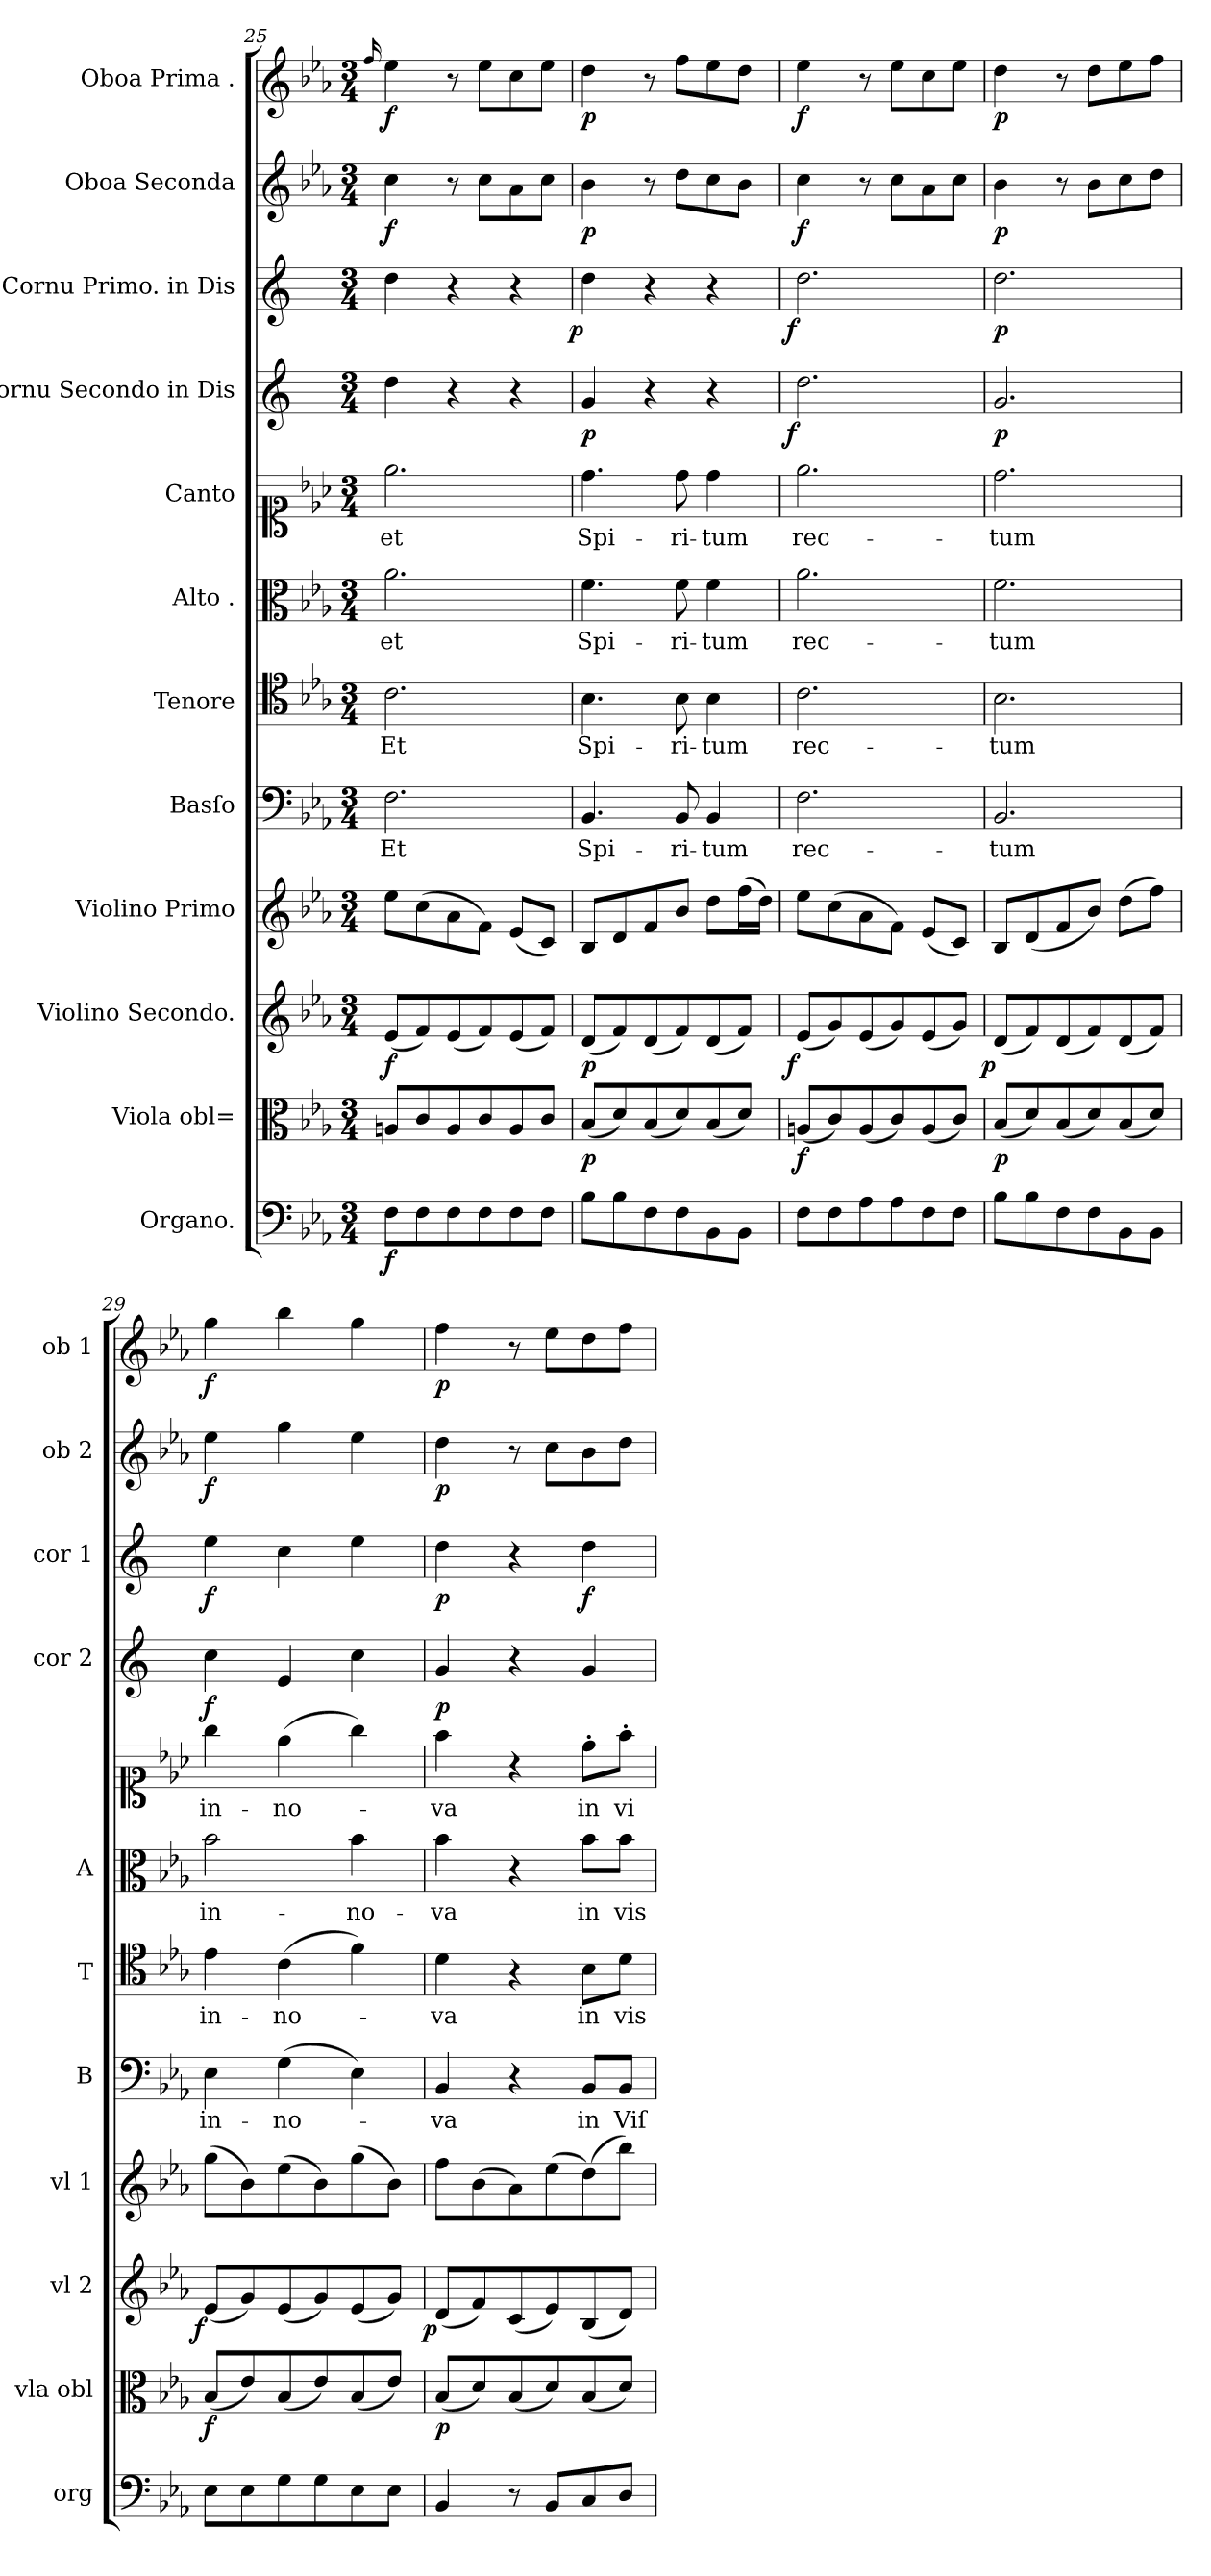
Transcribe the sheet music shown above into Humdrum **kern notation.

**kern	**dynam	**kern	**dynam	**kern	**dynam	**kern	**dynam	**kern	**text	**kern	**text	**kern	**text	**kern	**text	**kern	**dynam	**kern	**dynam	**kern	**dynam	**kern	**dynam
*part12	*part12	*part11	*part11	*part10	*part10	*part9	*part9	*part8	*part8	*part7	*part7	*part6	*part6	*part5	*part5	*part4	*part4	*part3	*part3	*part2	*part2	*part1	*part1
*staff12	*staff12	*staff11	*staff11	*staff10	*staff10	*staff9	*staff9	*staff8	*staff8	*staff7	*staff7	*staff6	*staff6	*staff5	*staff5	*staff4	*staff4	*staff3	*staff3	*staff2	*staff2	*staff1	*staff1
*I"Organo.	*	*I"Viola obl=	*	*I"Violino Secondo.	*	*I"Violino Primo	*	*I"Basſo	*	*I"Tenore	*	*I"Alto .	*	*I"Canto	*	*I"Cornu Secondo in Dis	*	*I"Cornu Primo. in Dis	*	*I"Oboa Seconda	*	*I"Oboa Prima .	*
*I'org	*	*I'vla obl	*	*I'vl 2	*	*I'vl 1	*	*I'B	*	*I'T	*	*I'A	*	*	*	*I'cor 2	*	*I'cor 1	*	*I'ob 2	*	*I'ob 1	*
*clefF4	*	*clefC3	*	*clefG2	*	*clefG2	*	*clefF4	*	*clefC4	*	*clefC3	*	*clefC1	*	*clefG2	*	*clefG2	*	*clefG2	*	*clefG2	*
*	*	*	*	*	*	*	*	*	*	*	*	*	*	*	*	*ITrd5c9	*	*ITrd5c9	*	*	*	*	*
*k[b-e-a-]	*	*k[b-e-a-]	*	*k[b-e-a-]	*	*k[b-e-a-]	*	*k[b-e-a-]	*	*k[b-e-a-]	*	*k[b-e-a-]	*	*k[b-e-a-]	*	*k[b-e-a-]	*	*k[b-e-a-]	*	*k[b-e-a-]	*	*k[b-e-a-]	*
*E-:	*	*E-:	*	*E-:	*	*E-:	*	*E-:	*	*E-:	*	*E-:	*	*E-:	*	*E-:	*	*E-:	*	*E-:	*	*E-:	*
*M3/4	*	*M3/4	*	*M3/4	*	*M3/4	*	*M3/4	*	*M3/4	*	*M3/4	*	*M3/4	*	*M3/4	*	*M3/4	*	*M3/4	*	*M3/4	*
=25	=25	=25	=25	=25	=25	=25	=25	=25	=25	=25	=25	=25	=25	=25	=25	=25	=25	=25	=25	=25	=25	=25	=25
.	.	.	.	.	.	.	.	.	.	.	.	.	.	.	.	.	.	.	.	.	.	16qqff/	.
!	!	!	!	!	!LO:DY:b	!	!	!	!	!	!	!	!	!	!	!	!	!	!	!	!	!	!
8F\L	f	8An/L	.	(8e-/L	f	8ee-\L	.	2.F\	Et	2.c\	Et	2.a-\	et	2.ee-\	et	4f\	.	4f\	.	4cc\	f	4ee-\	f
8F\	.	8c/	.	8f/)	.	(8cc\	.	.	.	.	.	.	.	.	.	.	.	.	.	.	.	.	.
8F\	.	8A/	.	(8e-/	.	8a-\	.	.	.	.	.	.	.	.	.	4r	.	4r	.	8r	.	8r	.
8F\	.	8c/	.	8f/)	.	8f\J)	.	.	.	.	.	.	.	.	.	.	.	.	.	8cc\L	.	8ee-\L	.
8F\	.	8A/	.	(8e-/	.	(8e-/L	.	.	.	.	.	.	.	.	.	4r	.	4r	.	8a-\	.	8cc\	.
8F\J	.	8c/J	.	8f/J)	.	8c/J)	.	.	.	.	.	.	.	.	.	.	.	.	.	8cc\J	.	8ee-\J	.
=26	=26	=26	=26	=26	=26	=26	=26	=26	=26	=26	=26	=26	=26	=26	=26	=26	=26	=26	=26	=26	=26	=26	=26
!	!	!	!	!	!LO:DY:b	!	!LO:DY:a	!	!	!	!	!	!	!	!	!	!	!	!LO:DY:rj	!	!	!	!
8B-\L	.	(8B-/L	p	(8d/L	p	8B-/L	p&colon;	4.BB-/	Spi-	4.B-\	Spi-	4.f\	Spi-	4.dd\	Spi-	4B-/	p	4f\	p	4b-\	p	4dd\	p
8B-\	.	8d/)	.	8f/)	.	8d/	.	.	.	.	.	.	.	.	.	.	.	.	.	.	.	.	.
8F\	.	(8B-/	.	(8d/	.	8f/	.	.	.	.	.	.	.	.	.	4r	.	4r	.	8r	.	8r	.
8F\	.	8d/)	.	8f/)	.	8b-/J	.	8BB-/	-ri-	8B-\	-ri-	8f\	-ri-	8dd\	-ri-	.	.	.	.	8dd\L	.	8ff\L	.
8BB-\	.	(8B-/	.	(8d/	.	8dd\L	.	4BB-/	-tum	4B-\	-tum	4f\	-tum	4dd\	-tum	4r	.	4r	.	8cc\	.	8ee-\	.
8BB-\J	.	8d/J)	.	8f/J)	.	(16ff\L	.	.	.	.	.	.	.	.	.	.	.	.	.	8b-\J	.	8dd\J	.
.	.	.	.	.	.	16dd\JJ)	.	.	.	.	.	.	.	.	.	.	.	.	.	.	.	.	.
=27	=27	=27	=27	=27	=27	=27	=27	=27	=27	=27	=27	=27	=27	=27	=27	=27	=27	=27	=27	=27	=27	=27	=27
!	!	!	!	!	!LO:DY:b:rj	!	!LO:DY:a	!	!	!	!	!	!	!	!	!	!LO:DY:rj	!	!LO:DY:rj	!	!	!	!
8F\L	.	(8An/L	f	(8e-/L	f	8ee-\L	f&colon;	2.F\	rec-	2.c\	rec-	2.a-\	rec-	2.ee-\	rec-	2.f\	f	2.f\	f	4cc\	f	4ee-\	f
8F\	.	8c/)	.	8g/)	.	(8cc\	.	.	.	.	.	.	.	.	.	.	.	.	.	.	.	.	.
8A-\	.	(8A/	.	(8e-/	.	8a-\	.	.	.	.	.	.	.	.	.	.	.	.	.	8r	.	8r	.
8A-\	.	8c/)	.	8g/)	.	8f\J)	.	.	.	.	.	.	.	.	.	.	.	.	.	8cc\L	.	8ee-\L	.
8F\	.	(8A/	.	(8e-/	.	(8e-/L	.	.	.	.	.	.	.	.	.	.	.	.	.	8a-\	.	8cc\	.
8F\J	.	8c/J)	.	8g/J)	.	8c/J)	.	.	.	.	.	.	.	.	.	.	.	.	.	8cc\J	.	8ee-\J	.
=28	=28	=28	=28	=28	=28	=28	=28	=28	=28	=28	=28	=28	=28	=28	=28	=28	=28	=28	=28	=28	=28	=28	=28
!	!	!	!	!	!LO:DY:b:rj	!	!LO:DY:a	!	!	!	!	!	!	!	!	!	!	!	!	!	!	!	!
8B-\L	.	(8B-/L	p	(8d/L	p	8B-/L	p&colon;	2.BB-/	-tum	2.B-\	-tum	2.f\	-tum	2.dd\	-tum	2.B-/	p	2.f\	p	4b-\	p	4dd\	p
8B-\	.	8d/)	.	8f/)	.	(8d/	.	.	.	.	.	.	.	.	.	.	.	.	.	.	.	.	.
8F\	.	(8B-/	.	(8d/	.	8f/	.	.	.	.	.	.	.	.	.	.	.	.	.	8r	.	8r	.
8F\	.	8d/)	.	8f/)	.	8b-/J)	.	.	.	.	.	.	.	.	.	.	.	.	.	8b-\L	.	8dd\L	.
8BB-\	.	(8B-/	.	(8d/	.	(8dd\L	.	.	.	.	.	.	.	.	.	.	.	.	.	8cc\	.	8ee-\	.
8BB-\J	.	8d/J)	.	8f/J)	.	8ff\J)	.	.	.	.	.	.	.	.	.	.	.	.	.	8dd\J	.	8ff\J	.
=29	=29	=29	=29	=29	=29	=29	=29	=29	=29	=29	=29	=29	=29	=29	=29	=29	=29	=29	=29	=29	=29	=29	=29
!	!	!	!	!	!LO:DY:b:rj	!	!LO:DY:b:rj	!	!	!	!	!	!	!	!	!	!	!	!	!	!	!	!
8E-\L	.	(8B-/L	f	(8e-/L	f	(8gg\L	f&colon;	4E-\	in-	4e-\	in-	2b-\	in-	4gg\	in-	4e-\	f	4g\	f	4ee-\	f	4gg\	f
8E-\	.	8e-/)	.	8g/)	.	8b-\)	.	.	.	.	.	.	.	.	.	.	.	.	.	.	.	.	.
8G\	.	(8B-/	.	(8e-/	.	(8ee-\	.	(4G\	-no-	(4c\	-no-	.	.	(4ee-\	-no-	4G/	.	4e-\	.	4gg\	.	4bb-\	.
8G\	.	8e-/)	.	8g/)	.	8b-\)	.	.	.	.	.	.	.	.	.	.	.	.	.	.	.	.	.
8E-\	.	(8B-/	.	(8e-/	.	(8gg\	.	4E-\)	.	4f\)	.	4b-\	-no-	4gg\)	.	4e-\	.	4g\	.	4ee-\	.	4gg\	.
8E-\J	.	8e-/J)	.	8g/J)	.	8b-\J)	.	.	.	.	.	.	.	.	.	.	.	.	.	.	.	.	.
=30	=30	=30	=30	=30	=30	=30	=30	=30	=30	=30	=30	=30	=30	=30	=30	=30	=30	=30	=30	=30	=30	=30	=30
!	!	!	!	!	!LO:DY:b:rj	!	!LO:DY:b:rj	!	!	!	!	!	!	!	!	!	!	!	!	!	!	!	!
4BB-/	.	(8B-/L	p	(8d/L	p	8ff\L	p&colon;	4BB-/	-va	4d\	-va	4b-\	-va	4ff\	-va	4B-/	p	4f\	p	4dd\	p	4ff\	p
.	.	8d/)	.	8f/)	.	(8b-\	.	.	.	.	.	.	.	.	.	.	.	.	.	.	.	.	.
8r	.	(8B-/	.	(8c/	.	8a-\)	.	4r	.	4r	.	4r	.	4r	.	4r	.	4r	.	8r	.	8r	.
8BB-/L	.	8d/)	.	8e-/)	.	(8ee-\	.	.	.	.	.	.	.	.	.	.	.	.	.	8cc\L	.	8ee-\L	.
8C/	.	(8B-/	.	(8B-/	.	(8dd\)	.	8BB-/L	in	8B-\L	in	8b-\L	in	8dd'\L	in	4B-/	.	4f\	f	8b-\	.	8dd\	.
8D/J	.	8d/J)	.	8d/J)	.	8bb-\J)	.	8BB-/J	Viſ-	8d\J	vis-	8b-\J	vis-	8ff'\J	vi-	.	.	.	.	8dd\J	.	8ff\J	.
=	=	=	=	=	=	=	=	=	=	=	=	=	=	=	=	=	=	=	=	=	=	=	=
*-	*-	*-	*-	*-	*-	*-	*-	*-	*-	*-	*-	*-	*-	*-	*-	*-	*-	*-	*-	*-	*-	*-	*-
